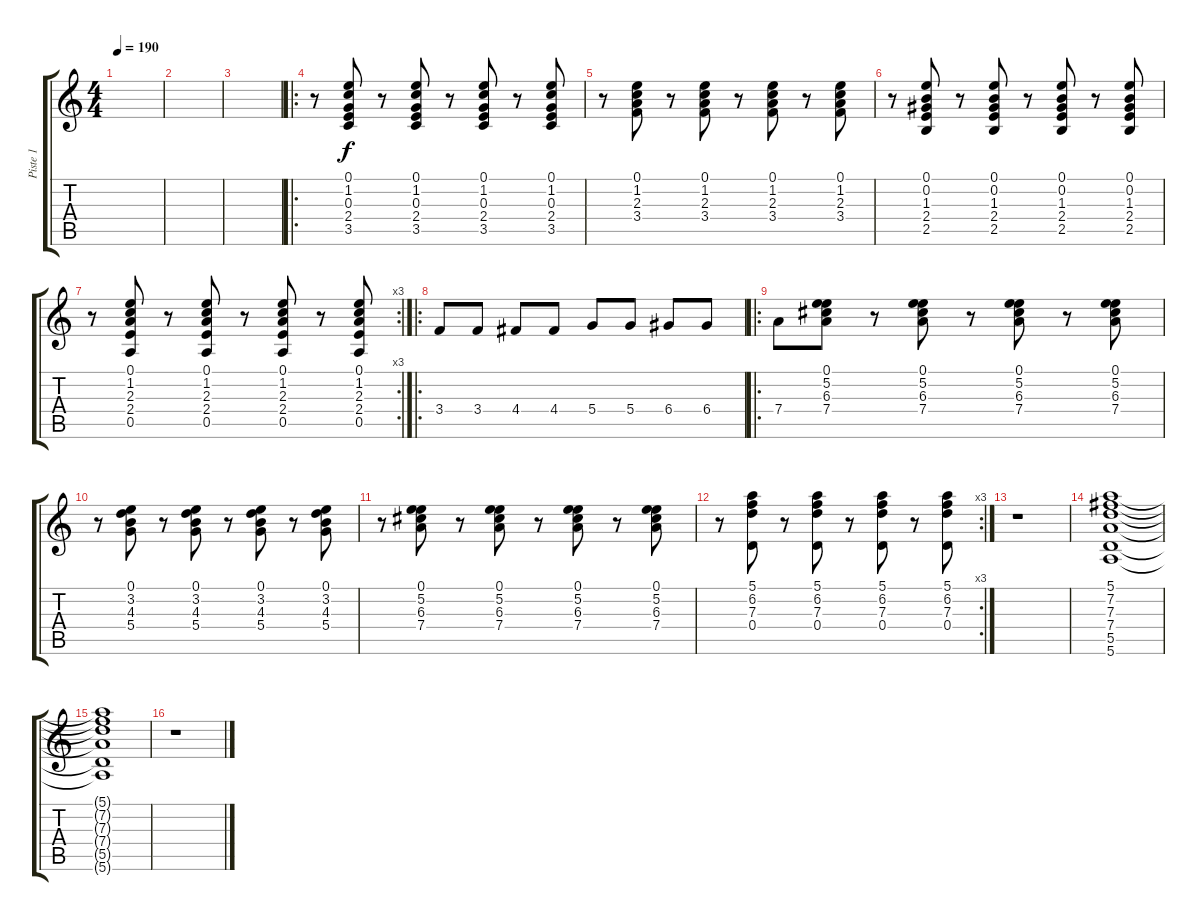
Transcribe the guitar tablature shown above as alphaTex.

\track ("Piste 1" "Piste 1") {instrument acousticguitarnylon}
\staff {score tabs}
\tuning (E4 B3 G3 D3 A2 E2) {hide}
\ts (4 4)
\tempo 190
\clef g2
\ks c
|
|
|
\ro
r.8 (0.1 1.2 0.3 2.4 3.5).8 r.8 (0.1 1.2 0.3 2.4 3.5).8 r.8 (0.1 1.2 0.3 2.4 3.5).8 r.8 (0.1 1.2 0.3 2.4 3.5).8 |
r.8 (0.1 1.2 2.3 3.4).8 r.8 (0.1 1.2 2.3 3.4).8 r.8 (0.1 1.2 2.3 3.4).8 r.8 (0.1 1.2 2.3 3.4).8 |
r.8 (0.1 0.2 1.3 2.4 2.5).8 r.8 (0.1 0.2 1.3 2.4 2.5).8 r.8 (0.1 0.2 1.3 2.4 2.5).8 r.8 (0.1 0.2 1.3 2.4 2.5).8 |
\rc 3
r.8 (0.1 1.2 2.3 2.4 0.5).8 r.8 (0.1 1.2 2.3 2.4 0.5).8 r.8 (0.1 1.2 2.3 2.4 0.5).8 r.8 (0.1 1.2 2.3 2.4 0.5).8 |
\ro
3.4.8 3.4.8 4.4.8 4.4.8 5.4.8 5.4.8 6.4.8 6.4.8 |
\ro
7.4.8 (0.1 5.2 6.3 7.4).8 r.8 (0.1 5.2 6.3 7.4).8 r.8 (0.1 5.2 6.3 7.4).8 r.8 (0.1 5.2 6.3 7.4).8 |
r.8 (0.1 3.2 4.3 5.4).8 r.8 (0.1 3.2 4.3 5.4).8 r.8 (0.1 3.2 4.3 5.4).8 r.8 (0.1 3.2 4.3 5.4).8 |
r.8 (0.1 5.2 6.3 7.4).8 r.8 (0.1 5.2 6.3 7.4).8 r.8 (0.1 5.2 6.3 7.4).8 r.8 (0.1 5.2 6.3 7.4).8 |
\rc 3
r.8 (5.1 6.2 7.3 0.4).8 r.8 (5.1 6.2 7.3 0.4).8 r.8 (5.1 6.2 7.3 0.4).8 r.8 (5.1 6.2 7.3 0.4).8 |
r.1 |
(5.1 7.2 7.3 7.4 5.5 5.6).1 |
(5.1{t} 7.2{t} 7.3{t} 7.4{t} 5.5{t} 5.6{t}).1 |
r.1
